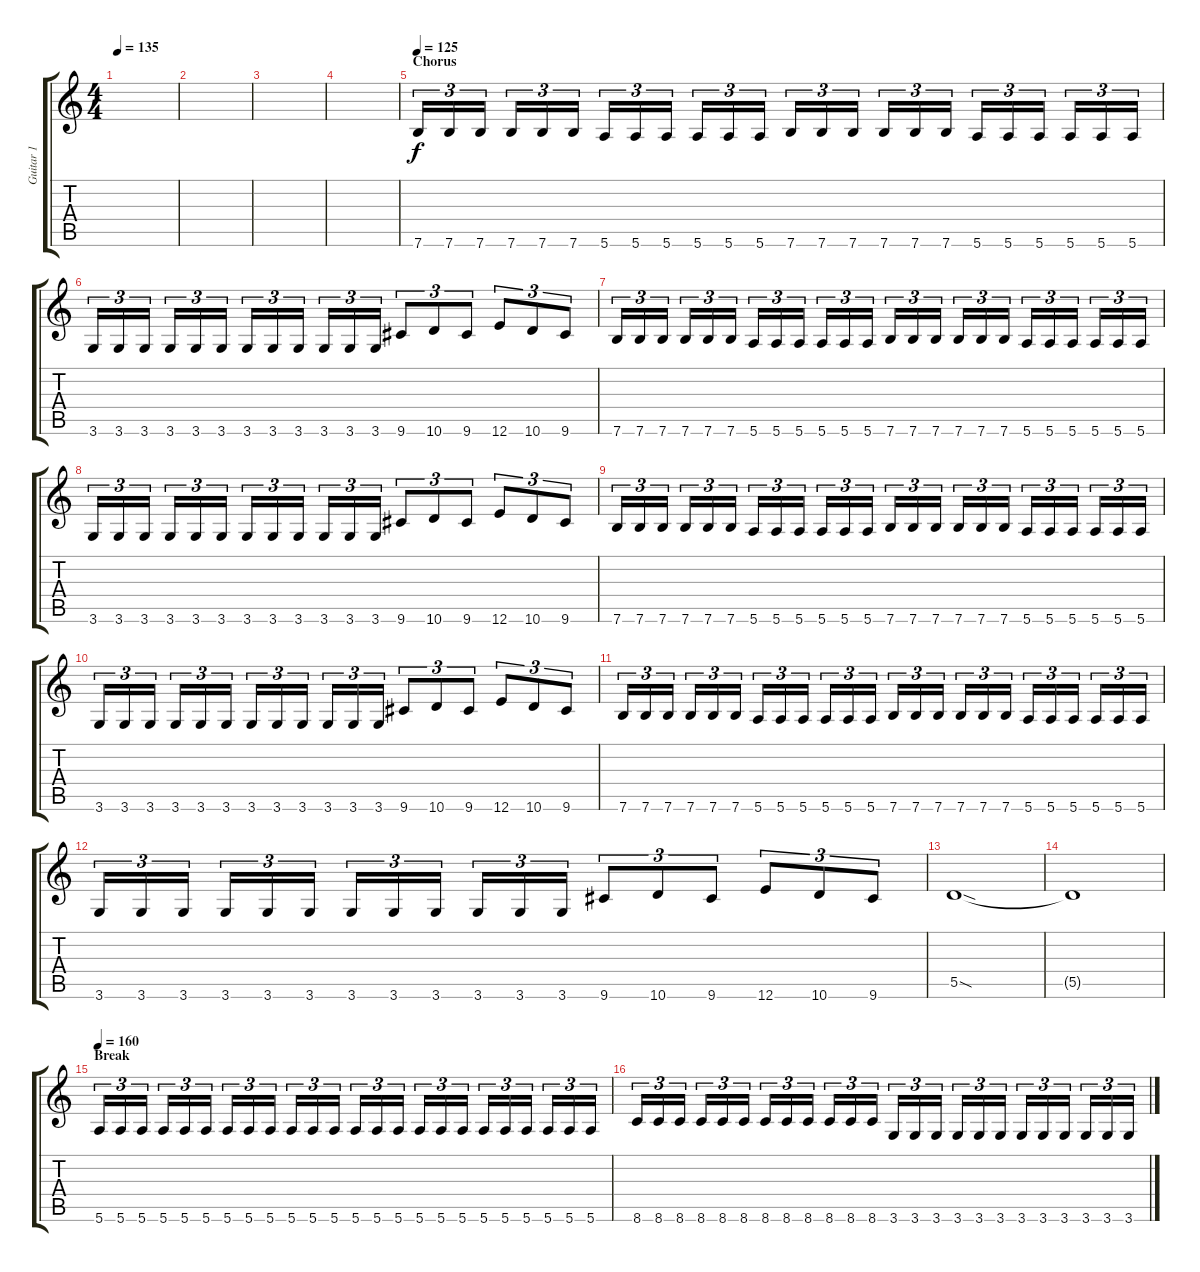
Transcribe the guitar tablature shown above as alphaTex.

\track ("Guitar 1" "Guitar 1") {instrument overdrivenguitar}
\staff {score tabs}
\tuning (E4 B3 G3 D3 A2 E2) {hide}
\ts (4 4)
\tempo 135
\clef g2
\ks c
|
|
|
|
\section ("" "Chorus")
\tempo 125
7.6.16{tu (3 2)} 7.6.16{tu (3 2)} 7.6.16{tu (3 2)} 7.6.16{tu (3 2)} 7.6.16{tu (3 2)} 7.6.16{tu (3 2)} 5.6.16{tu (3 2)} 5.6.16{tu (3 2)} 5.6.16{tu (3 2)} 5.6.16{tu (3 2)} 5.6.16{tu (3 2)} 5.6.16{tu (3 2)} 7.6.16{tu (3 2)} 7.6.16{tu (3 2)} 7.6.16{tu (3 2)} 7.6.16{tu (3 2)} 7.6.16{tu (3 2)} 7.6.16{tu (3 2)} 5.6.16{tu (3 2)} 5.6.16{tu (3 2)} 5.6.16{tu (3 2)} 5.6.16{tu (3 2)} 5.6.16{tu (3 2)} 5.6.16{tu (3 2)} |
3.6.16{tu (3 2)} 3.6.16{tu (3 2)} 3.6.16{tu (3 2)} 3.6.16{tu (3 2)} 3.6.16{tu (3 2)} 3.6.16{tu (3 2)} 3.6.16{tu (3 2)} 3.6.16{tu (3 2)} 3.6.16{tu (3 2)} 3.6.16{tu (3 2)} 3.6.16{tu (3 2)} 3.6.16{tu (3 2)} 9.6.8{tu (3 2)} 10.6.8{tu (3 2)} 9.6.8{tu (3 2)} 12.6.8{tu (3 2)} 10.6.8{tu (3 2)} 9.6.8{tu (3 2)} |
7.6.16{tu (3 2)} 7.6.16{tu (3 2)} 7.6.16{tu (3 2)} 7.6.16{tu (3 2)} 7.6.16{tu (3 2)} 7.6.16{tu (3 2)} 5.6.16{tu (3 2)} 5.6.16{tu (3 2)} 5.6.16{tu (3 2)} 5.6.16{tu (3 2)} 5.6.16{tu (3 2)} 5.6.16{tu (3 2)} 7.6.16{tu (3 2)} 7.6.16{tu (3 2)} 7.6.16{tu (3 2)} 7.6.16{tu (3 2)} 7.6.16{tu (3 2)} 7.6.16{tu (3 2)} 5.6.16{tu (3 2)} 5.6.16{tu (3 2)} 5.6.16{tu (3 2)} 5.6.16{tu (3 2)} 5.6.16{tu (3 2)} 5.6.16{tu (3 2)} |
3.6.16{tu (3 2)} 3.6.16{tu (3 2)} 3.6.16{tu (3 2)} 3.6.16{tu (3 2)} 3.6.16{tu (3 2)} 3.6.16{tu (3 2)} 3.6.16{tu (3 2)} 3.6.16{tu (3 2)} 3.6.16{tu (3 2)} 3.6.16{tu (3 2)} 3.6.16{tu (3 2)} 3.6.16{tu (3 2)} 9.6.8{tu (3 2)} 10.6.8{tu (3 2)} 9.6.8{tu (3 2)} 12.6.8{tu (3 2)} 10.6.8{tu (3 2)} 9.6.8{tu (3 2)} |
7.6.16{tu (3 2)} 7.6.16{tu (3 2)} 7.6.16{tu (3 2)} 7.6.16{tu (3 2)} 7.6.16{tu (3 2)} 7.6.16{tu (3 2)} 5.6.16{tu (3 2)} 5.6.16{tu (3 2)} 5.6.16{tu (3 2)} 5.6.16{tu (3 2)} 5.6.16{tu (3 2)} 5.6.16{tu (3 2)} 7.6.16{tu (3 2)} 7.6.16{tu (3 2)} 7.6.16{tu (3 2)} 7.6.16{tu (3 2)} 7.6.16{tu (3 2)} 7.6.16{tu (3 2)} 5.6.16{tu (3 2)} 5.6.16{tu (3 2)} 5.6.16{tu (3 2)} 5.6.16{tu (3 2)} 5.6.16{tu (3 2)} 5.6.16{tu (3 2)} |
3.6.16{tu (3 2)} 3.6.16{tu (3 2)} 3.6.16{tu (3 2)} 3.6.16{tu (3 2)} 3.6.16{tu (3 2)} 3.6.16{tu (3 2)} 3.6.16{tu (3 2)} 3.6.16{tu (3 2)} 3.6.16{tu (3 2)} 3.6.16{tu (3 2)} 3.6.16{tu (3 2)} 3.6.16{tu (3 2)} 9.6.8{tu (3 2)} 10.6.8{tu (3 2)} 9.6.8{tu (3 2)} 12.6.8{tu (3 2)} 10.6.8{tu (3 2)} 9.6.8{tu (3 2)} |
7.6.16{tu (3 2)} 7.6.16{tu (3 2)} 7.6.16{tu (3 2)} 7.6.16{tu (3 2)} 7.6.16{tu (3 2)} 7.6.16{tu (3 2)} 5.6.16{tu (3 2)} 5.6.16{tu (3 2)} 5.6.16{tu (3 2)} 5.6.16{tu (3 2)} 5.6.16{tu (3 2)} 5.6.16{tu (3 2)} 7.6.16{tu (3 2)} 7.6.16{tu (3 2)} 7.6.16{tu (3 2)} 7.6.16{tu (3 2)} 7.6.16{tu (3 2)} 7.6.16{tu (3 2)} 5.6.16{tu (3 2)} 5.6.16{tu (3 2)} 5.6.16{tu (3 2)} 5.6.16{tu (3 2)} 5.6.16{tu (3 2)} 5.6.16{tu (3 2)} |
3.6.16{tu (3 2)} 3.6.16{tu (3 2)} 3.6.16{tu (3 2)} 3.6.16{tu (3 2)} 3.6.16{tu (3 2)} 3.6.16{tu (3 2)} 3.6.16{tu (3 2)} 3.6.16{tu (3 2)} 3.6.16{tu (3 2)} 3.6.16{tu (3 2)} 3.6.16{tu (3 2)} 3.6.16{tu (3 2)} 9.6.8{tu (3 2)} 10.6.8{tu (3 2)} 9.6.8{tu (3 2)} 12.6.8{tu (3 2)} 10.6.8{tu (3 2)} 9.6.8{tu (3 2)} |
5.5{sod}.1 |
5.5{t}.1 |
\section ("" "Break")
\tempo 160
5.6.16{tu (3 2)} 5.6.16{tu (3 2)} 5.6.16{tu (3 2)} 5.6.16{tu (3 2)} 5.6.16{tu (3 2)} 5.6.16{tu (3 2)} 5.6.16{tu (3 2)} 5.6.16{tu (3 2)} 5.6.16{tu (3 2)} 5.6.16{tu (3 2)} 5.6.16{tu (3 2)} 5.6.16{tu (3 2)} 5.6.16{tu (3 2)} 5.6.16{tu (3 2)} 5.6.16{tu (3 2)} 5.6.16{tu (3 2)} 5.6.16{tu (3 2)} 5.6.16{tu (3 2)} 5.6.16{tu (3 2)} 5.6.16{tu (3 2)} 5.6.16{tu (3 2)} 5.6.16{tu (3 2)} 5.6.16{tu (3 2)} 5.6.16{tu (3 2)} |
8.6.16{tu (3 2)} 8.6.16{tu (3 2)} 8.6.16{tu (3 2)} 8.6.16{tu (3 2)} 8.6.16{tu (3 2)} 8.6.16{tu (3 2)} 8.6.16{tu (3 2)} 8.6.16{tu (3 2)} 8.6.16{tu (3 2)} 8.6.16{tu (3 2)} 8.6.16{tu (3 2)} 8.6.16{tu (3 2)} 3.6.16{tu (3 2)} 3.6.16{tu (3 2)} 3.6.16{tu (3 2)} 3.6.16{tu (3 2)} 3.6.16{tu (3 2)} 3.6.16{tu (3 2)} 3.6.16{tu (3 2)} 3.6.16{tu (3 2)} 3.6.16{tu (3 2)} 3.6.16{tu (3 2)} 3.6.16{tu (3 2)} 3.6.16{tu (3 2)}
